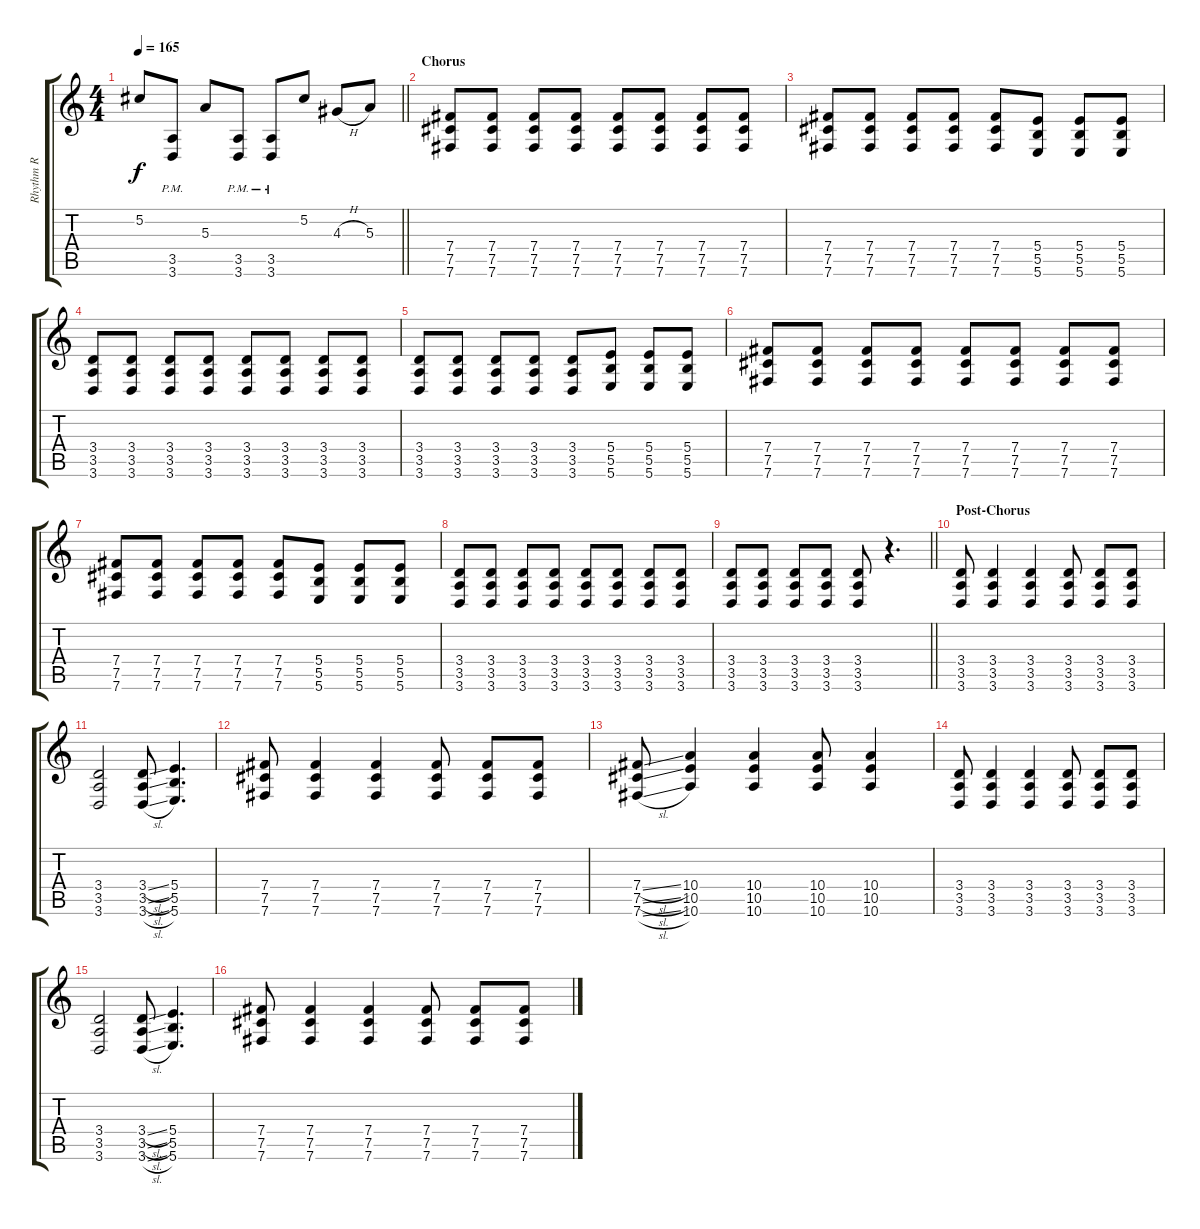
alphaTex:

\track ("Rhythm R" "Rhythm R") {instrument distortionguitar}
\staff {score tabs}
\tuning (Db4 Ab3 E3 B2 Gb2 B1) {hide}
\ts (4 4)
\tempo 165
\clef g2
\barLineRight lightlight
\ks c
5.2.8{dy f} (3.5{pm} 3.6{pm}).8 5.3.8 (3.5{pm} 3.6{pm}).8 (3.5{pm} 3.6{pm}).8 5.2.8 4.3{h}.8 5.3.8 |
\section ("" "Chorus")
(7.4 7.5 7.6).8 (7.4 7.5 7.6).8 (7.4 7.5 7.6).8 (7.4 7.5 7.6).8 (7.4 7.5 7.6).8 (7.4 7.5 7.6).8 (7.4 7.5 7.6).8 (7.4 7.5 7.6).8 |
(7.4 7.5 7.6).8 (7.4 7.5 7.6).8 (7.4 7.5 7.6).8 (7.4 7.5 7.6).8 (7.4 7.5 7.6).8 (5.4 5.5 5.6).8 (5.4 5.5 5.6).8 (5.4 5.5 5.6).8 |
(3.4 3.5 3.6).8 (3.4 3.5 3.6).8 (3.4 3.5 3.6).8 (3.4 3.5 3.6).8 (3.4 3.5 3.6).8 (3.4 3.5 3.6).8 (3.4 3.5 3.6).8 (3.4 3.5 3.6).8 |
(3.4 3.5 3.6).8 (3.4 3.5 3.6).8 (3.4 3.5 3.6).8 (3.4 3.5 3.6).8 (3.4 3.5 3.6).8 (5.4 5.5 5.6).8 (5.4 5.5 5.6).8 (5.4 5.5 5.6).8 |
(7.4 7.5 7.6).8 (7.4 7.5 7.6).8 (7.4 7.5 7.6).8 (7.4 7.5 7.6).8 (7.4 7.5 7.6).8 (7.4 7.5 7.6).8 (7.4 7.5 7.6).8 (7.4 7.5 7.6).8 |
(7.4 7.5 7.6).8 (7.4 7.5 7.6).8 (7.4 7.5 7.6).8 (7.4 7.5 7.6).8 (7.4 7.5 7.6).8 (5.4 5.5 5.6).8 (5.4 5.5 5.6).8 (5.4 5.5 5.6).8 |
(3.4 3.5 3.6).8 (3.4 3.5 3.6).8 (3.4 3.5 3.6).8 (3.4 3.5 3.6).8 (3.4 3.5 3.6).8 (3.4 3.5 3.6).8 (3.4 3.5 3.6).8 (3.4 3.5 3.6).8 |
\barLineRight lightlight
(3.4 3.5 3.6).8 (3.4 3.5 3.6).8 (3.4 3.5 3.6).8 (3.4 3.5 3.6).8 (3.4 3.5 3.6).8 r.4{d} |
\section ("" "Post-Chorus")
(3.4 3.5 3.6).8 (3.4 3.5 3.6).4 (3.4 3.5 3.6).4 (3.4 3.5 3.6).8 (3.4 3.5 3.6).8 (3.4 3.5 3.6).8 |
(3.4 3.5 3.6).2 (3.4{sl} 3.5{sl} 3.6{sl}).8 (5.4 5.5 5.6).4{d} |
(7.4 7.5 7.6).8 (7.4 7.5 7.6).4 (7.4 7.5 7.6).4 (7.4 7.5 7.6).8 (7.4 7.5 7.6).8 (7.4 7.5 7.6).8 |
(7.4{sl} 7.5{sl} 7.6{sl}).8 (10.4 10.5 10.6).4 (10.4 10.5 10.6).4 (10.4 10.5 10.6).8 (10.4 10.5 10.6).4 |
(3.4 3.5 3.6).8 (3.4 3.5 3.6).4 (3.4 3.5 3.6).4 (3.4 3.5 3.6).8 (3.4 3.5 3.6).8 (3.4 3.5 3.6).8 |
(3.4 3.5 3.6).2 (3.4{sl} 3.5{sl} 3.6{sl}).8 (5.4 5.5 5.6).4{d} |
(7.4 7.5 7.6).8 (7.4 7.5 7.6).4 (7.4 7.5 7.6).4 (7.4 7.5 7.6).8 (7.4 7.5 7.6).8 (7.4 7.5 7.6).8
